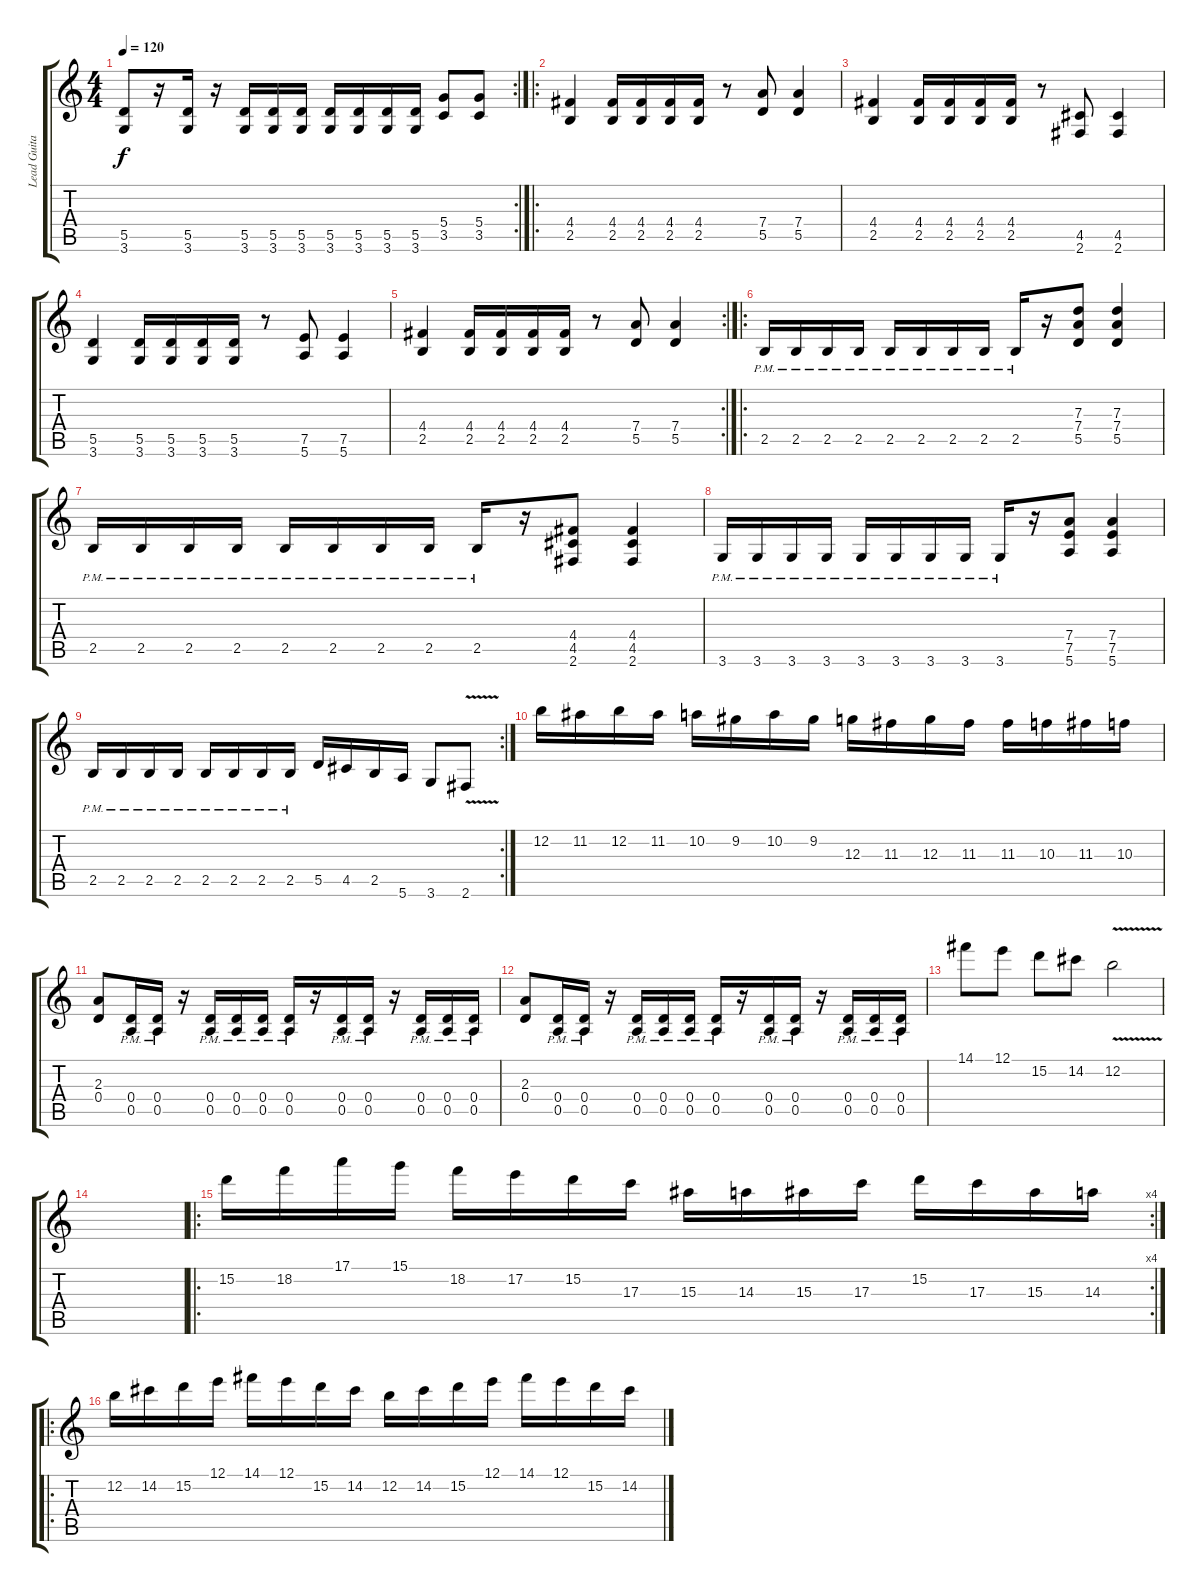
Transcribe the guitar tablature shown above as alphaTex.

\track ("Lead Guitar" "Lead Guita") {instrument distortionguitar}
\staff {score tabs}
\tuning (E4 B3 G3 D3 A2 E2) {hide}
\rc 2
\ts (4 4)
\tempo 120
\clef g2
\ks c
(5.5 3.6).8{dy f} r.16 (5.5 3.6).16 r.16 (5.5 3.6).16 (5.5 3.6).16 (5.5 3.6).16 (5.5 3.6).16 (5.5 3.6).16 (5.5 3.6).16 (5.5 3.6).16 (5.4 3.5).8 (5.4 3.5).8 |
\ro
(4.4 2.5).4 (4.4 2.5).16 (4.4 2.5).16 (4.4 2.5).16 (4.4 2.5).16 r.8 (7.4 5.5).8 (7.4 5.5).4 |
(4.4 2.5).4 (4.4 2.5).16 (4.4 2.5).16 (4.4 2.5).16 (4.4 2.5).16 r.8 (4.5 2.6).8 (4.5 2.6).4 |
(5.5 3.6).4 (5.5 3.6).16 (5.5 3.6).16 (5.5 3.6).16 (5.5 3.6).16 r.8 (7.5 5.6).8 (7.5 5.6).4 |
\rc 2
(4.4 2.5).4 (4.4 2.5).16 (4.4 2.5).16 (4.4 2.5).16 (4.4 2.5).16 r.8 (7.4 5.5).8 (7.4 5.5).4 |
\ro
2.5{pm}.16 2.5{pm}.16 2.5{pm}.16 2.5{pm}.16 2.5{pm}.16 2.5{pm}.16 2.5{pm}.16 2.5{pm}.16 2.5{pm}.16 r.16 (7.3 7.4 5.5).8 (7.3 7.4 5.5).4 |
2.5{pm}.16 2.5{pm}.16 2.5{pm}.16 2.5{pm}.16 2.5{pm}.16 2.5{pm}.16 2.5{pm}.16 2.5{pm}.16 2.5{pm}.16 r.16 (4.4 4.5 2.6).8 (4.4 4.5 2.6).4 |
3.6{pm}.16 3.6{pm}.16 3.6{pm}.16 3.6{pm}.16 3.6{pm}.16 3.6{pm}.16 3.6{pm}.16 3.6{pm}.16 3.6{pm}.16 r.16 (7.4 7.5 5.6).8 (7.4 7.5 5.6).4 |
\rc 2
2.5{pm}.16 2.5{pm}.16 2.5{pm}.16 2.5{pm}.16 2.5{pm}.16 2.5{pm}.16 2.5{pm}.16 2.5{pm}.16 5.5.16 4.5.16 2.5.16 5.6.16 3.6.8 2.6{v}.8 |
12.2.16 11.2.16 12.2.16 11.2.16 10.2.16 9.2.16 10.2.16 9.2.16 12.3.16 11.3.16 12.3.16 11.3.16 11.3.16 10.3.16 11.3.16 10.3.16 |
(2.3 0.4).8 (0.4{pm} 0.5).16 (0.4{pm} 0.5).16 r.16 (0.4{pm} 0.5).16 (0.4{pm} 0.5).16 (0.4{pm} 0.5).16 (0.4{pm} 0.5).16 r.16 (0.4{pm} 0.5).16 (0.4{pm} 0.5).16 r.16 (0.4{pm} 0.5).16 (0.4{pm} 0.5).16 (0.4{pm} 0.5).16 |
(2.3 0.4).8 (0.4{pm} 0.5).16 (0.4{pm} 0.5).16 r.16 (0.4{pm} 0.5).16 (0.4{pm} 0.5).16 (0.4{pm} 0.5).16 (0.4{pm} 0.5).16 r.16 (0.4{pm} 0.5).16 (0.4{pm} 0.5).16 r.16 (0.4{pm} 0.5).16 (0.4{pm} 0.5).16 (0.4{pm} 0.5).16 |
14.1.8 12.1.8 15.2.8 14.2.8 12.2{v}.2 |
|
\ro
\rc 4
15.2.16 18.2.16 17.1.16 15.1.16 18.2.16 17.2.16 15.2.16 17.3.16 15.3.16 14.3.16 15.3.16 17.3.16 15.2.16 17.3.16 15.3.16 14.3.16 |
\ro
12.2.16 14.2.16 15.2.16 12.1.16 14.1.16 12.1.16 15.2.16 14.2.16 12.2.16 14.2.16 15.2.16 12.1.16 14.1.16 12.1.16 15.2.16 14.2.16
